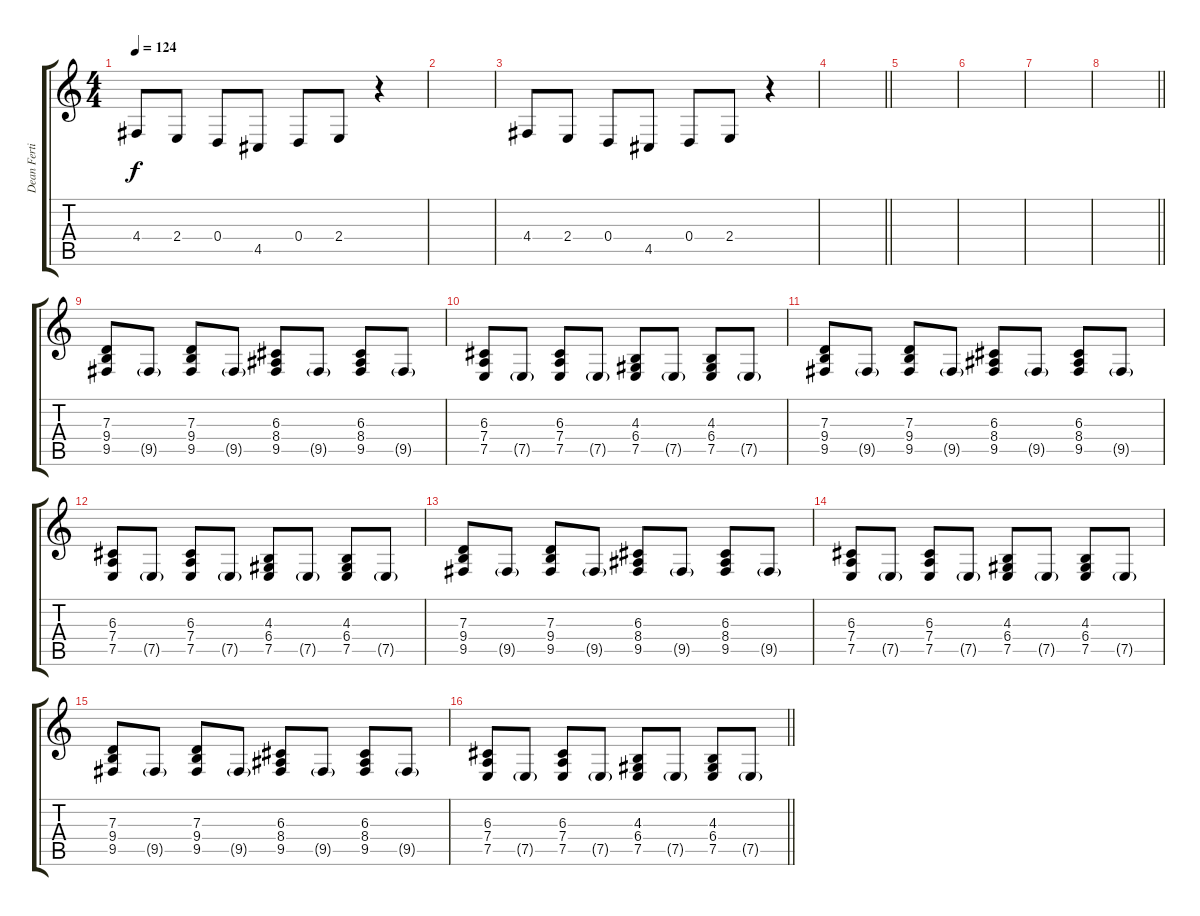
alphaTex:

\track ("Dean Fertita (Keyboard)" "Dean Ferti") {instrument lead3calliope}
\staff {score tabs}
\tuning (E4 B3 G3 D3 A2 E2) {hide}
\ts (4 4)
\tempo 124
\clef g2
\ks c
4.4.8{dy f balance 12 instrument overdrivenguitar} 2.4.8 0.4.8 4.5.8 0.4.8 2.4.8 r.4 |
|
4.4.8{balance 12 instrument overdrivenguitar} 2.4.8 0.4.8 4.5.8 0.4.8 2.4.8 r.4 |
\barLineRight lightlight
|
|
|
|
\barLineRight lightlight
|
(7.3 9.4 9.5).8{instrument lead3calliope} 9.5{g}.8 (7.3 9.4 9.5).8 9.5{g}.8 (6.3 8.4 9.5).8 9.5{g}.8 (6.3 8.4 9.5).8 9.5{g}.8 |
(6.3 7.4 7.5).8 7.5{g}.8 (6.3 7.4 7.5).8 7.5{g}.8 (4.3 6.4 7.5).8 7.5{g}.8 (4.3 6.4 7.5).8 7.5{g}.8 |
(7.3 9.4 9.5).8 9.5{g}.8 (7.3 9.4 9.5).8 9.5{g}.8 (6.3 8.4 9.5).8 9.5{g}.8 (6.3 8.4 9.5).8 9.5{g}.8 |
(6.3 7.4 7.5).8 7.5{g}.8 (6.3 7.4 7.5).8 7.5{g}.8 (4.3 6.4 7.5).8 7.5{g}.8 (4.3 6.4 7.5).8 7.5{g}.8 |
(7.3 9.4 9.5).8 9.5{g}.8 (7.3 9.4 9.5).8 9.5{g}.8 (6.3 8.4 9.5).8 9.5{g}.8 (6.3 8.4 9.5).8 9.5{g}.8 |
(6.3 7.4 7.5).8 7.5{g}.8 (6.3 7.4 7.5).8 7.5{g}.8 (4.3 6.4 7.5).8 7.5{g}.8 (4.3 6.4 7.5).8 7.5{g}.8 |
(7.3 9.4 9.5).8 9.5{g}.8 (7.3 9.4 9.5).8 9.5{g}.8 (6.3 8.4 9.5).8 9.5{g}.8 (6.3 8.4 9.5).8 9.5{g}.8 |
\barLineRight lightlight
(6.3 7.4 7.5).8 7.5{g}.8 (6.3 7.4 7.5).8 7.5{g}.8 (4.3 6.4 7.5).8 7.5{g}.8 (4.3 6.4 7.5).8 7.5{g}.8
